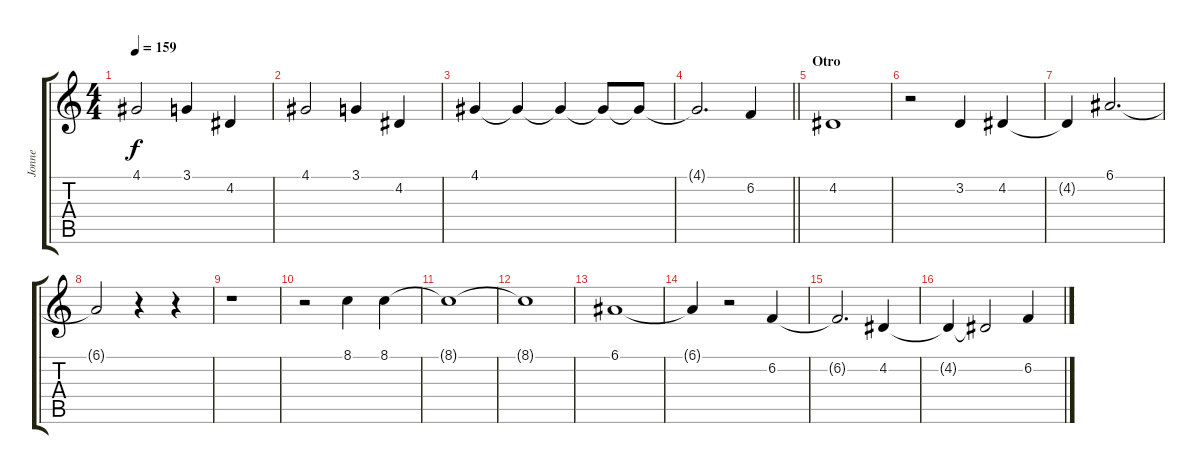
\track ("Jonne " "Jonne ") {instrument synthvoice}
\staff {score tabs}
\tuning (E4 B3 G3 D3 A2 E2) {hide}
\ts (4 4)
\tempo 159
\clef g2
\ks c
4.1{t}.2{dy f} 3.1.4 4.2.4 |
4.1.2 3.1.4 4.2.4 |
4.1.4 4.1{t}.4 4.1{t}.4 4.1{t}.8 4.1{t}.8 |
\barLineRight lightlight
4.1{t}.2{d} 6.2.4 |
\section ("" "Otro")
4.2.1 |
r.2 3.2.4 4.2.4 |
4.2{t}.4 6.1.2{d} |
6.1{t}.2 r.4 r.4 |
r.1 |
r.2 8.1.4 8.1.4 |
8.1{t}.1 |
8.1{t}.1 |
6.1.1 |
6.1{t}.4 r.2 6.2.4 |
6.2{t}.2{d} 4.2.4 |
4.2{t}.4 4.2{t}.2 6.2.4
